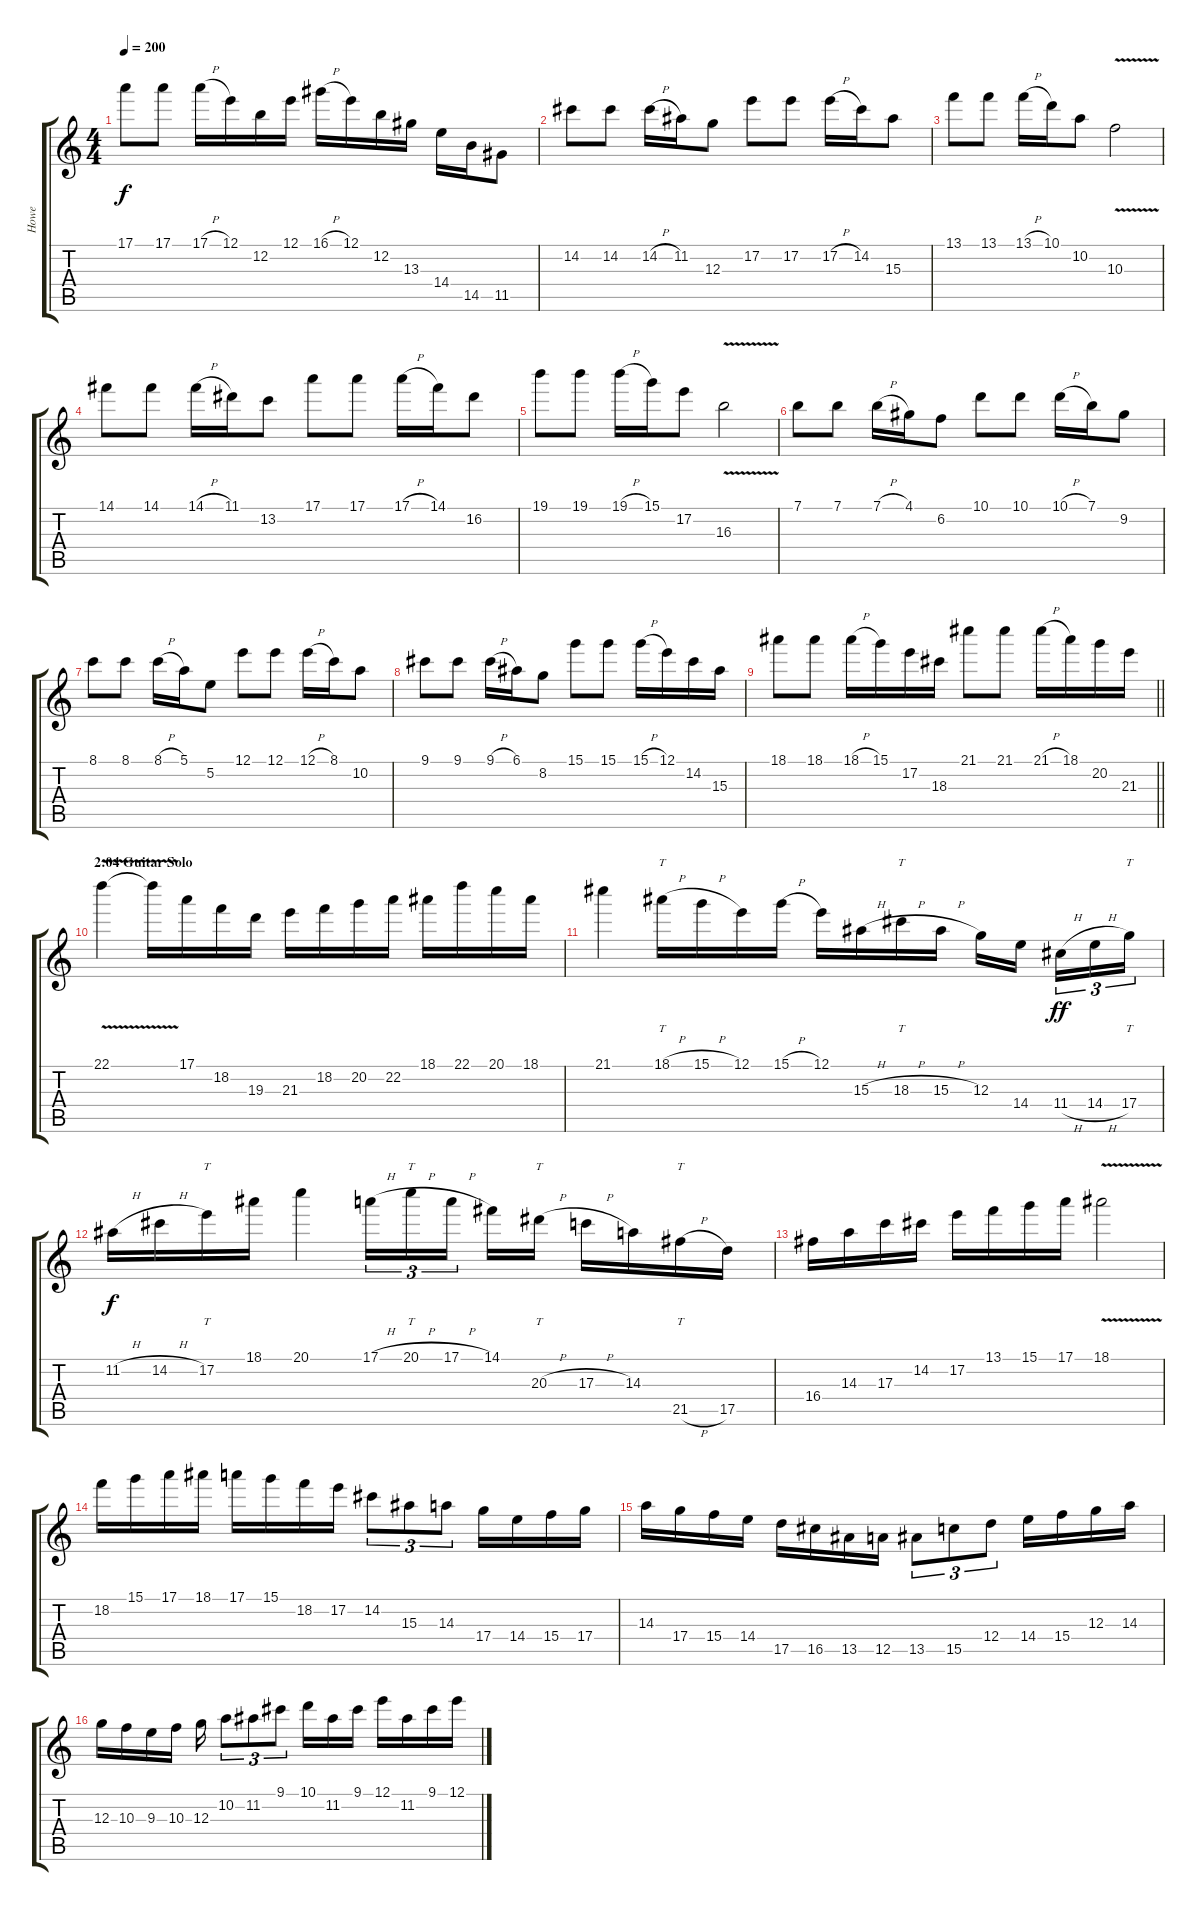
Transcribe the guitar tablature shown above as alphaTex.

\track ("Howe" "Howe") {instrument distortionguitar}
\staff {score tabs}
\tuning (E4 B3 G3 D3 A2 E2) {hide}
\ts (4 4)
\tempo 200
\clef g2
\ks c
17.1.8{dy f} 17.1.8 17.1{h}.16 12.1.16 12.2.16 12.1.16 16.1{h}.16 12.1.16 12.2.16 13.3.16 14.4.16 14.5.16 11.5.8 |
14.2.8 14.2.8 14.2{h}.16 11.2.16 12.3.8 17.2.8 17.2.8 17.2{h}.16 14.2.16 15.3.8 |
13.1.8 13.1.8 13.1{h}.16 10.1.16 10.2.8 10.3{v}.2 |
14.1.8 14.1.8 14.1{h}.16 11.1.16 13.2.8 17.1.8 17.1.8 17.1{h}.16 14.1.16 16.2.8 |
19.1.8 19.1.8 19.1{h}.16 15.1.16 17.2.8 16.3{v}.2 |
7.1.8 7.1.8 7.1{h}.16 4.1.16 6.2.8 10.1.8 10.1.8 10.1{h}.16 7.1.16 9.2.8 |
8.1.8 8.1.8 8.1{h}.16 5.1.16 5.2.8 12.1.8 12.1.8 12.1{h}.16 8.1.16 10.2.8 |
9.1.8 9.1.8 9.1{h}.16 6.1.16 8.2.8 15.1.8 15.1.8 15.1{h}.16 12.1.16 14.2.16 15.3.16 |
\barLineRight lightlight
18.1.8 18.1.8 18.1{h}.16 15.1.16 17.2.16 18.3.16 21.1.8 21.1.8 21.1{h}.16 18.1.16 20.2.16 21.3.16 |
\section ("" "2:04 Guitar Solo")
22.1{v}.4 22.1{t}.16 17.1.16 18.2.16 19.3.16 21.3.16 18.2.16 20.2.16 22.2.16 18.1.16 22.1.16 20.1.16 18.1.16 |
21.1.4 18.1{h}.16{tt} 15.1{h}.16 12.1.16 15.1{h}.16 12.1.16 15.3{h}.16 18.3{h}.16{tt} 15.3{h}.16 12.3.16 14.4.16{beam splitsecondary} 11.4{h}.16{tu (3 2) dy ff} 14.4{h}.16{tu (3 2)} 17.4.16{tt tu (3 2)} |
11.2{h}.16{dy f} 14.2{h}.16 17.2.16{tt} 18.1.16 20.1.4 17.1{h}.16{tu (3 2)} 20.1{h}.16{tt tu (3 2)} 17.1{h}.16{tu (3 2) beam splitsecondary} 14.1.16 20.3{h}.16{tt} 17.3{h}.16 14.3.16 21.5{h}.16{tt} 17.5.16 |
16.4.16 14.3.16 17.3.16 14.2.16 17.2.16 13.1.16 15.1.16 17.1.16 18.1{v}.2 |
18.2.16 15.1.16 17.1.16 18.1.16 17.1.16 15.1.16 18.2.16 17.2.16 14.2.8{tu (3 2)} 15.3.8{tu (3 2)} 14.3.8{tu (3 2)} 17.4.16 14.4.16 15.4.16 17.4.16 |
14.3.16 17.4.16 15.4.16 14.4.16 17.5.16 16.5.16 13.5.16 12.5.16 13.5.8{tu (3 2)} 15.5.8{tu (3 2)} 12.4.8{tu (3 2)} 14.4.16 15.4.16 12.3.16 14.3.16 |
12.3.16 10.3.16 9.3.16 10.3.16 12.3.16 10.2.8{tu (3 2)} 11.2.8{tu (3 2)} 9.1.8{tu (3 2)} 10.1.16 11.2.16 9.1.16 12.1.16 11.2.16 9.1.16 12.1.16
